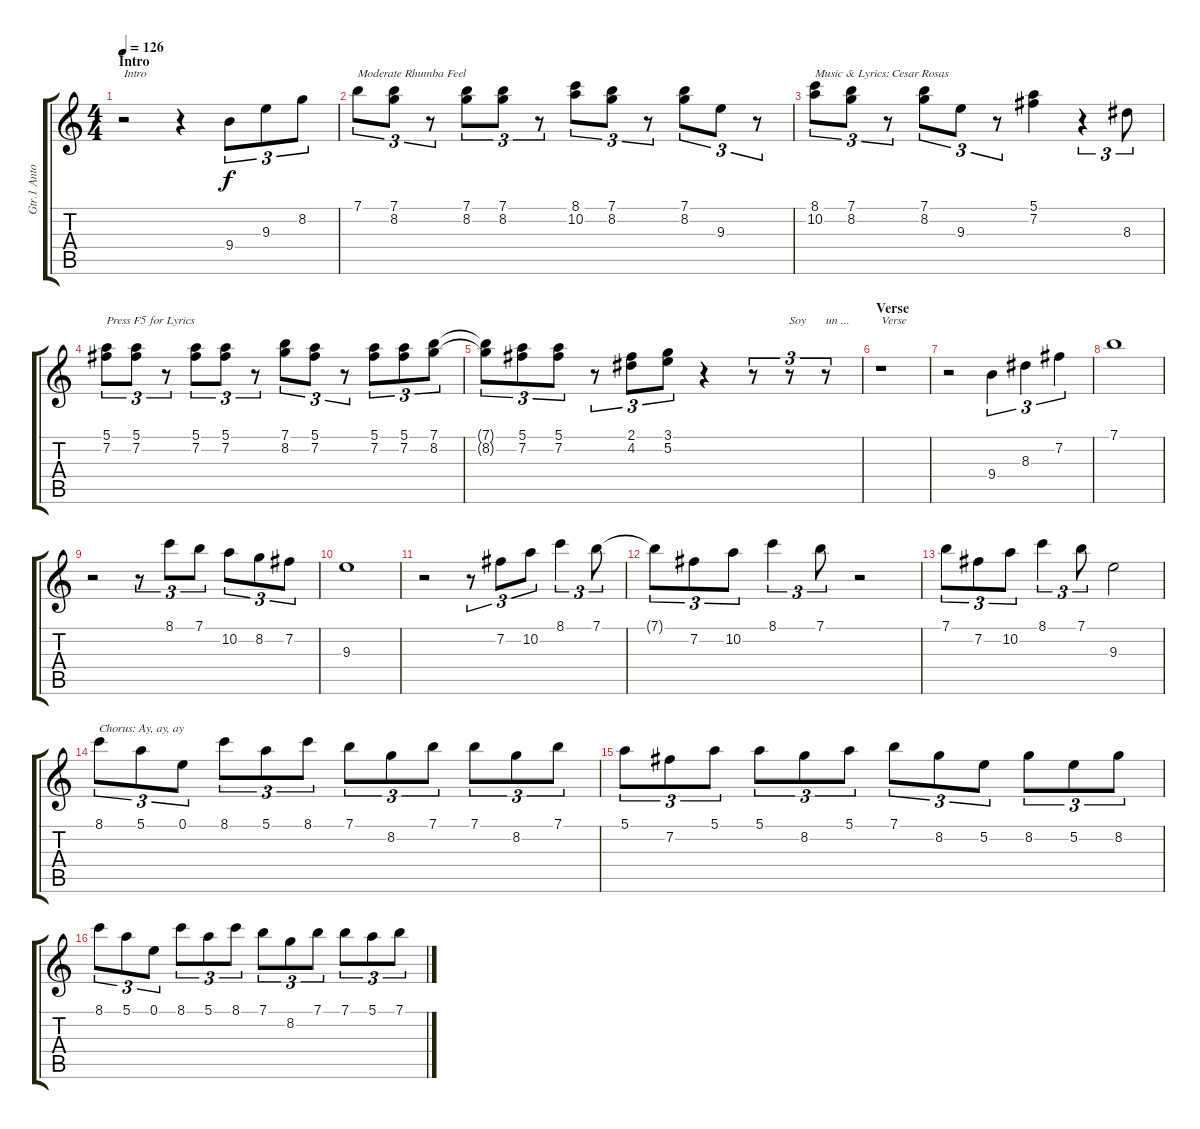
\track ("Gtr.1 Antonio" "Gtr.1 Anto") {instrument acousticguitarnylon}
\staff {score tabs}
\tuning (E4 B3 G3 D3 A2 E2) {hide}
\ts (4 4)
\section ("" "Intro")
\tempo 126
\clef g2
\ks c
r.2{txt "Intro" dy f instrument acousticguitarnylon} r.4 9.4.8{tu (3 2)} 9.3.8{tu (3 2)} 8.2.8{tu (3 2)} |
7.1.8{tu (3 2) txt "Moderate Rhumba Feel"} (7.1 8.2).8{tu (3 2)} r.8{tu (3 2)} (7.1 8.2).8{tu (3 2)} (7.1 8.2).8{tu (3 2)} r.8{tu (3 2)} (8.1 10.2).8{tu (3 2)} (7.1 8.2).8{tu (3 2)} r.8{tu (3 2)} (7.1 8.2).8{tu (3 2)} 9.3.8{tu (3 2)} r.8{tu (3 2)} |
(8.1 10.2).8{tu (3 2) txt "Music & Lyrics: Cesar Rosas"} (7.1 8.2).8{tu (3 2)} r.8{tu (3 2)} (7.1 8.2).8{tu (3 2)} 9.3.8{tu (3 2)} r.8{tu (3 2)} (5.1 7.2).4 r.4{tu (3 2)} 8.3.8{tu (3 2)} |
(5.1 7.2).8{tu (3 2) txt "Press F5 for Lyrics"} (5.1 7.2).8{tu (3 2)} r.8{tu (3 2)} (5.1 7.2).8{tu (3 2)} (5.1 7.2).8{tu (3 2)} r.8{tu (3 2)} (7.1 8.2).8{tu (3 2)} (5.1 7.2).8{tu (3 2)} r.8{tu (3 2)} (5.1 7.2).8{tu (3 2)} (5.1 7.2).8{tu (3 2)} (7.1 8.2).8{tu (3 2)} |
(7.1{t} 8.2{t}).8{tu (3 2)} (5.1 7.2).8{tu (3 2)} (5.1 7.2).8{tu (3 2)} r.8{tu (3 2)} (2.1 4.2).8{tu (3 2)} (3.1 5.2).8{tu (3 2)} r.4 r.8{tu (3 2)} r.8{tu (3 2) txt "Soy"} r.8{tu (3 2) txt "un ..."} |
\section ("" "Verse")
r.1{txt "Verse"} |
r.2 9.4.4{tu (3 2)} 8.3.4{tu (3 2)} 7.2.4{tu (3 2)} |
7.1.1 |
r.2 r.8{tu (3 2)} 8.1.8{tu (3 2)} 7.1.8{tu (3 2)} 10.2.8{tu (3 2)} 8.2.8{tu (3 2)} 7.2.8{tu (3 2)} |
9.3.1 |
r.2 r.8{tu (3 2)} 7.2.8{tu (3 2)} 10.2.8{tu (3 2)} 8.1.4{tu (3 2)} 7.1.8{tu (3 2)} |
7.1{t}.8{tu (3 2)} 7.2.8{tu (3 2)} 10.2.8{tu (3 2)} 8.1.4{tu (3 2)} 7.1.8{tu (3 2)} r.2 |
7.1.8{tu (3 2)} 7.2.8{tu (3 2)} 10.2.8{tu (3 2)} 8.1.4{tu (3 2)} 7.1.8{tu (3 2)} 9.3.2 |
8.1.8{tu (3 2) txt "Chorus: Ay, ay, ay"} 5.1.8{tu (3 2)} 0.1.8{tu (3 2)} 8.1.8{tu (3 2)} 5.1.8{tu (3 2)} 8.1.8{tu (3 2)} 7.1.8{tu (3 2)} 8.2.8{tu (3 2)} 7.1.8{tu (3 2)} 7.1.8{tu (3 2)} 8.2.8{tu (3 2)} 7.1.8{tu (3 2)} |
5.1.8{tu (3 2)} 7.2.8{tu (3 2)} 5.1.8{tu (3 2)} 5.1.8{tu (3 2)} 8.2.8{tu (3 2)} 5.1.8{tu (3 2)} 7.1.8{tu (3 2)} 8.2.8{tu (3 2)} 5.2.8{tu (3 2)} 8.2.8{tu (3 2)} 5.2.8{tu (3 2)} 8.2.8{tu (3 2)} |
8.1.8{tu (3 2)} 5.1.8{tu (3 2)} 0.1.8{tu (3 2)} 8.1.8{tu (3 2)} 5.1.8{tu (3 2)} 8.1.8{tu (3 2)} 7.1.8{tu (3 2)} 8.2.8{tu (3 2)} 7.1.8{tu (3 2)} 7.1.8{tu (3 2)} 5.1.8{tu (3 2)} 7.1.8{tu (3 2)}
